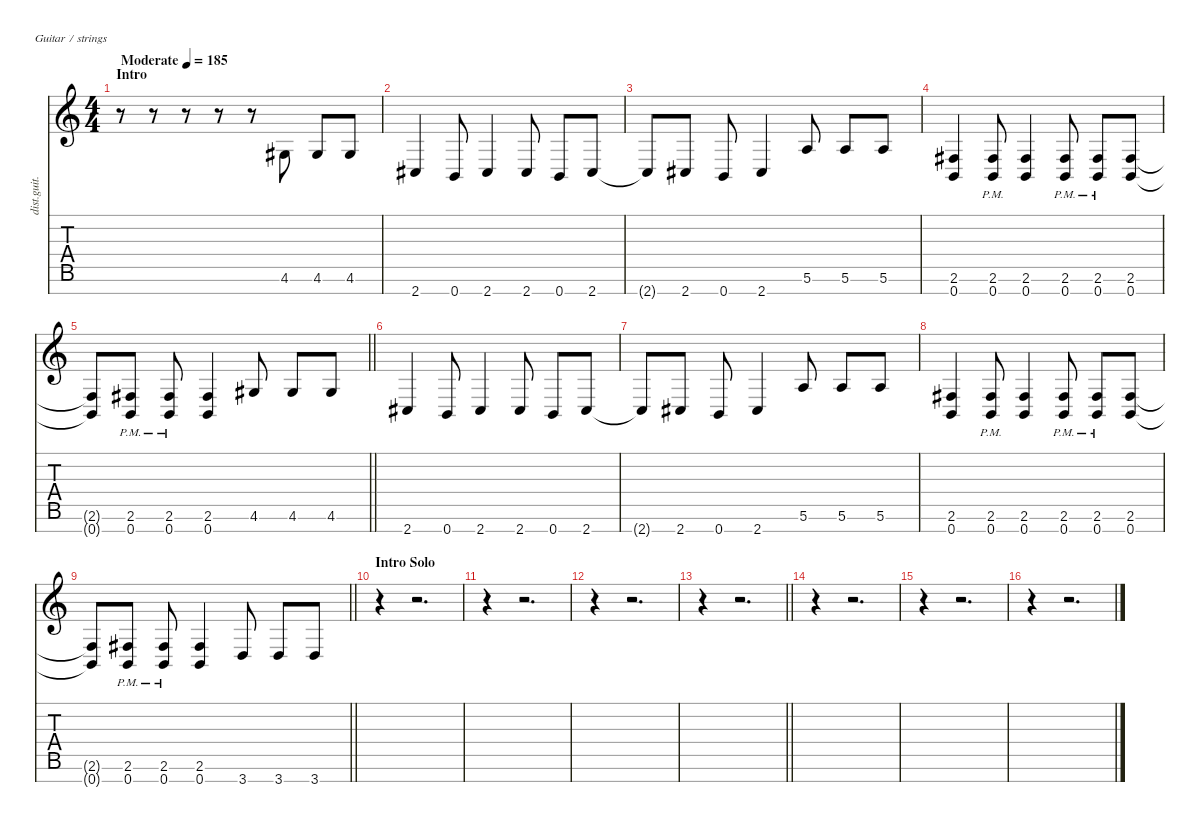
\defaultSystemsLayout 4
\hideDynamics
\bracketExtendMode nobrackets
\track ("Guitar R - Zoli" "dist.guit.") {instrument distortionguitar}
\staff {score tabs}
\tuning (E4 B3 G3 D3 A2 E2 B1)
\ts (4 4)
\beaming (8 2 2 2 2)
\section ("" "Intro")
\tempo (185 "Moderate")
\clef g2
\ks c
r.8{dy f instrument distortionguitar beam Down} r.8{beam Down} r.8{beam Down} r.8{beam Down} r.8{beam Down} 4.6{acc #}.8{beam Up} 4.6{acc #}.8{beam Up} 4.6{acc #}.8{beam Up} |
2.7{acc #}.4{beam Up} 0.7.8{beam Up} 2.7{acc #}.4{beam Up} 2.7{acc #}.8{beam Up} 0.7.8{beam Up} 2.7{acc #}.8{beam Up} |
2.7{t acc #}.8{beam Up} 2.7{acc #}.8{beam Up} 0.7.8{beam Up} 2.7{acc #}.4{beam Up} 5.6.8{beam Up} 5.6.8{beam Up} 5.6.8{beam Up} |
(2.6{acc #} 0.7).4{beam Up} (2.6{pm acc #} 0.7{pm}).8{beam Up} (2.6{acc #} 0.7).4{beam Up} (2.6{pm acc #} 0.7{pm}).8{beam Up} (2.6{pm acc #} 0.7{pm}).8{beam Up} (2.6{acc #} 0.7).8{beam Up} |
\barLineRight lightlight
(2.6{t acc #} 0.7{t}).8{beam Up} (2.6{pm acc #} 0.7{pm}).8{beam Up} (2.6{pm acc #} 0.7{pm}).8{beam Up} (2.6{acc #} 0.7).4{beam Up} 4.6{acc #}.8{beam Up} 4.6{acc #}.8{beam Up} 4.6{acc #}.8{beam Up} |
2.7{acc #}.4{beam Up} 0.7.8{beam Up} 2.7{acc #}.4{beam Up} 2.7{acc #}.8{beam Up} 0.7.8{beam Up} 2.7{acc #}.8{beam Up} |
2.7{t acc #}.8{beam Up} 2.7{acc #}.8{beam Up} 0.7.8{beam Up} 2.7{acc #}.4{beam Up} 5.6.8{beam Up} 5.6.8{beam Up} 5.6.8{beam Up} |
(2.6{acc #} 0.7).4{beam Up} (2.6{pm acc #} 0.7{pm}).8{beam Up} (2.6{acc #} 0.7).4{beam Up} (2.6{pm acc #} 0.7{pm}).8{beam Up} (2.6{pm acc #} 0.7{pm}).8{beam Up} (2.6{acc #} 0.7).8{beam Up} |
\barLineRight lightlight
(2.6{t acc #} 0.7{t}).8{beam Up} (2.6{pm acc #} 0.7{pm}).8{beam Up} (2.6{pm acc #} 0.7{pm}).8{beam Up} (2.6{acc #} 0.7).4{beam Up} 3.7.8{beam Up} 3.7.8{beam Up} 3.7.8{beam Up} |
\section ("" "Intro Solo")
r.4{beam Down} r.2{d beam Down} |
r.4{beam Down} r.2{d beam Down} |
r.4{beam Down} r.2{d beam Down} |
\barLineRight lightlight
r.4{beam Down} r.2{d beam Down} |
r.4{beam Down} r.2{d beam Down} |
r.4{beam Down} r.2{d beam Down} |
r.4{beam Down} r.2{d beam Down}
